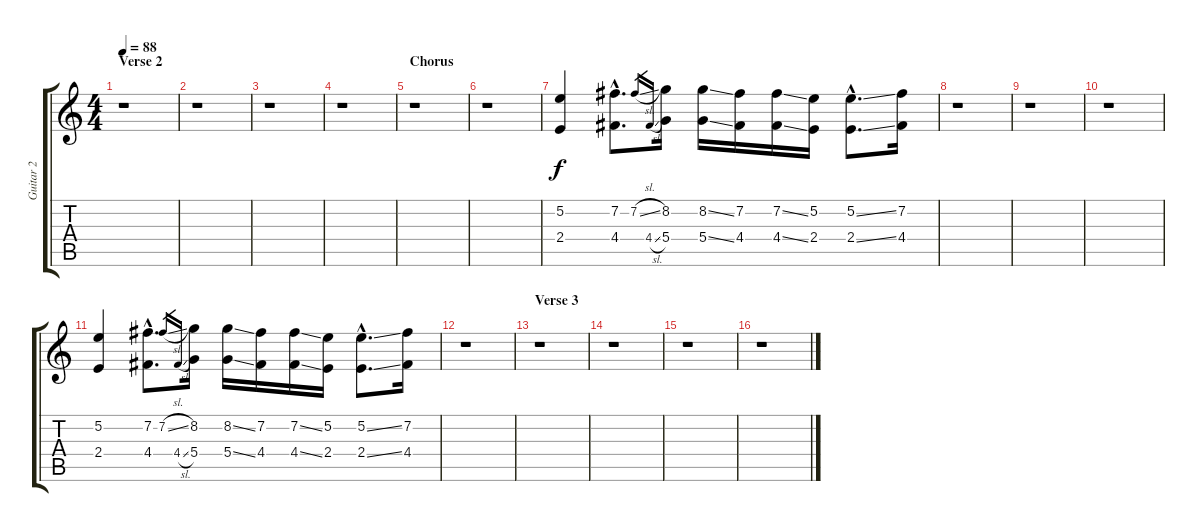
\track ("Guitar 2" "Guitar 2") {instrument distortionguitar}
\staff {score tabs}
\tuning (E4 B3 G3 D3 A2 E2) {hide}
\ts (4 4)
\section ("" "Verse 2")
\tempo 88
\clef g2
\ks c
r.1{dy f} |
r.1 |
r.1 |
r.1 |
\section ("" "Chorus")
r.1 |
r.1 |
(5.2 2.4).4 (7.2{hac} 4.4{hac}).8{d} 7.2{sl}.16{gr} 4.4{sl}.16{gr} (8.2 5.4).16 (8.2{ss} 5.4{ss}).16 (7.2 4.4).16 (7.2{ss} 4.4{ss}).16 (5.2 2.4).16 (5.2{ss hac} 2.4{ss hac}).8{d} (7.2 4.4).16 |
r.1 |
r.1 |
r.1 |
(5.2 2.4).4 (7.2{hac} 4.4{hac}).8{d} 7.2{sl}.16{gr} 4.4{sl}.16{gr} (8.2 5.4).16 (8.2{ss} 5.4{ss}).16 (7.2 4.4).16 (7.2{ss} 4.4{ss}).16 (5.2 2.4).16 (5.2{ss hac} 2.4{ss hac}).8{d} (7.2 4.4).16 |
r.1 |
\section ("" "Verse 3")
r.1 |
r.1 |
r.1 |
r.1
